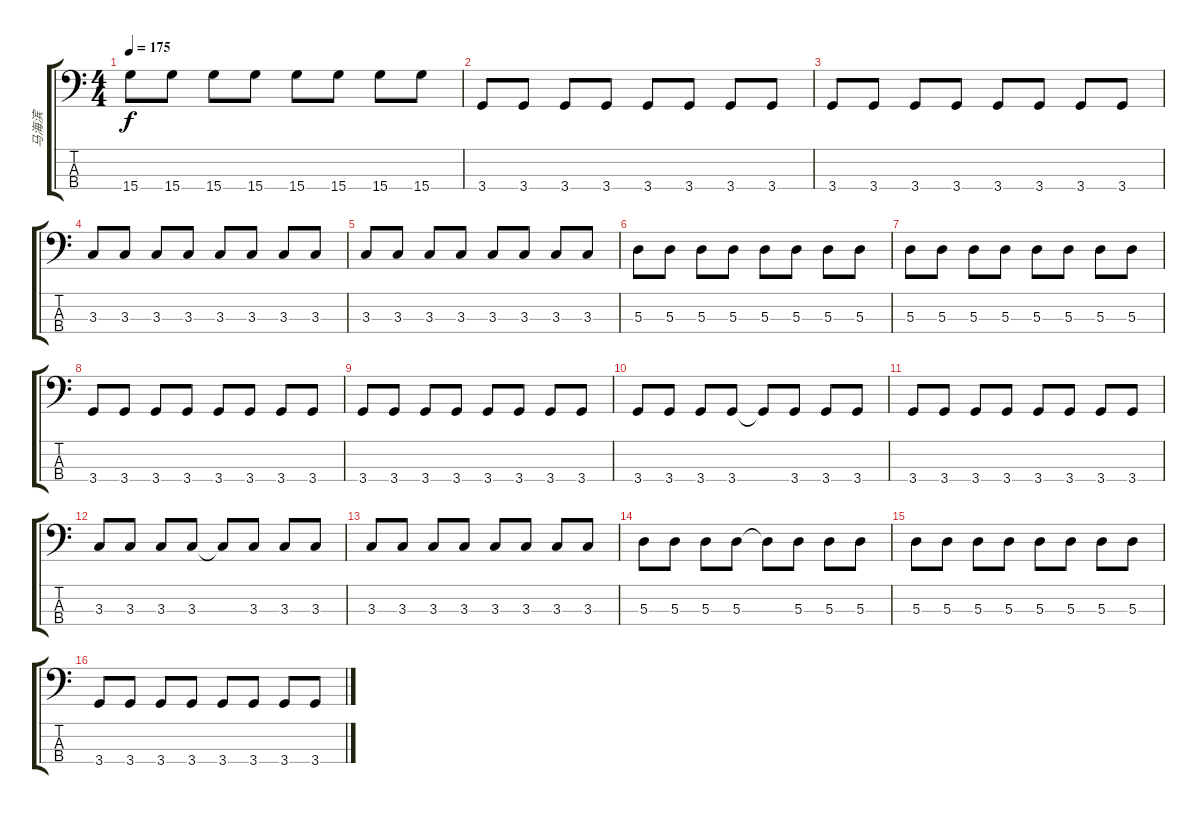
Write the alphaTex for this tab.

\track ("马海滨" "马海滨") {instrument electricbassfinger}
\staff {score tabs}
\tuning (G2 D2 A1 E1) {hide}
\ts (4 4)
\tempo 175
\clef f4
\ks c
15.4.8{dy f} 15.4.8 15.4.8 15.4.8 15.4.8 15.4.8 15.4.8 15.4.8 |
3.4.8 3.4.8 3.4.8 3.4.8 3.4.8 3.4.8 3.4.8 3.4.8 |
3.4.8 3.4.8 3.4.8 3.4.8 3.4.8 3.4.8 3.4.8 3.4.8 |
3.3.8 3.3.8 3.3.8 3.3.8 3.3.8 3.3.8 3.3.8 3.3.8 |
3.3.8 3.3.8 3.3.8 3.3.8 3.3.8 3.3.8 3.3.8 3.3.8 |
5.3.8 5.3.8 5.3.8 5.3.8 5.3.8 5.3.8 5.3.8 5.3.8 |
5.3.8 5.3.8 5.3.8 5.3.8 5.3.8 5.3.8 5.3.8 5.3.8 |
3.4.8 3.4.8 3.4.8 3.4.8 3.4.8 3.4.8 3.4.8 3.4.8 |
3.4.8 3.4.8 3.4.8 3.4.8 3.4.8 3.4.8 3.4.8 3.4.8 |
3.4.8 3.4.8 3.4.8 3.4.8 3.4{t}.8 3.4.8 3.4.8 3.4.8 |
3.4.8 3.4.8 3.4.8 3.4.8 3.4.8 3.4.8 3.4.8 3.4.8 |
3.3.8 3.3.8 3.3.8 3.3.8 3.3{t}.8 3.3.8 3.3.8 3.3.8 |
3.3.8 3.3.8 3.3.8 3.3.8 3.3.8 3.3.8 3.3.8 3.3.8 |
5.3.8 5.3.8 5.3.8 5.3.8 5.3{t}.8 5.3.8{txt ""} 5.3.8 5.3.8 |
5.3.8 5.3.8 5.3.8 5.3.8 5.3.8 5.3.8 5.3.8 5.3.8 |
3.4.8 3.4.8 3.4.8 3.4.8 3.4.8 3.4.8 3.4.8 3.4.8
